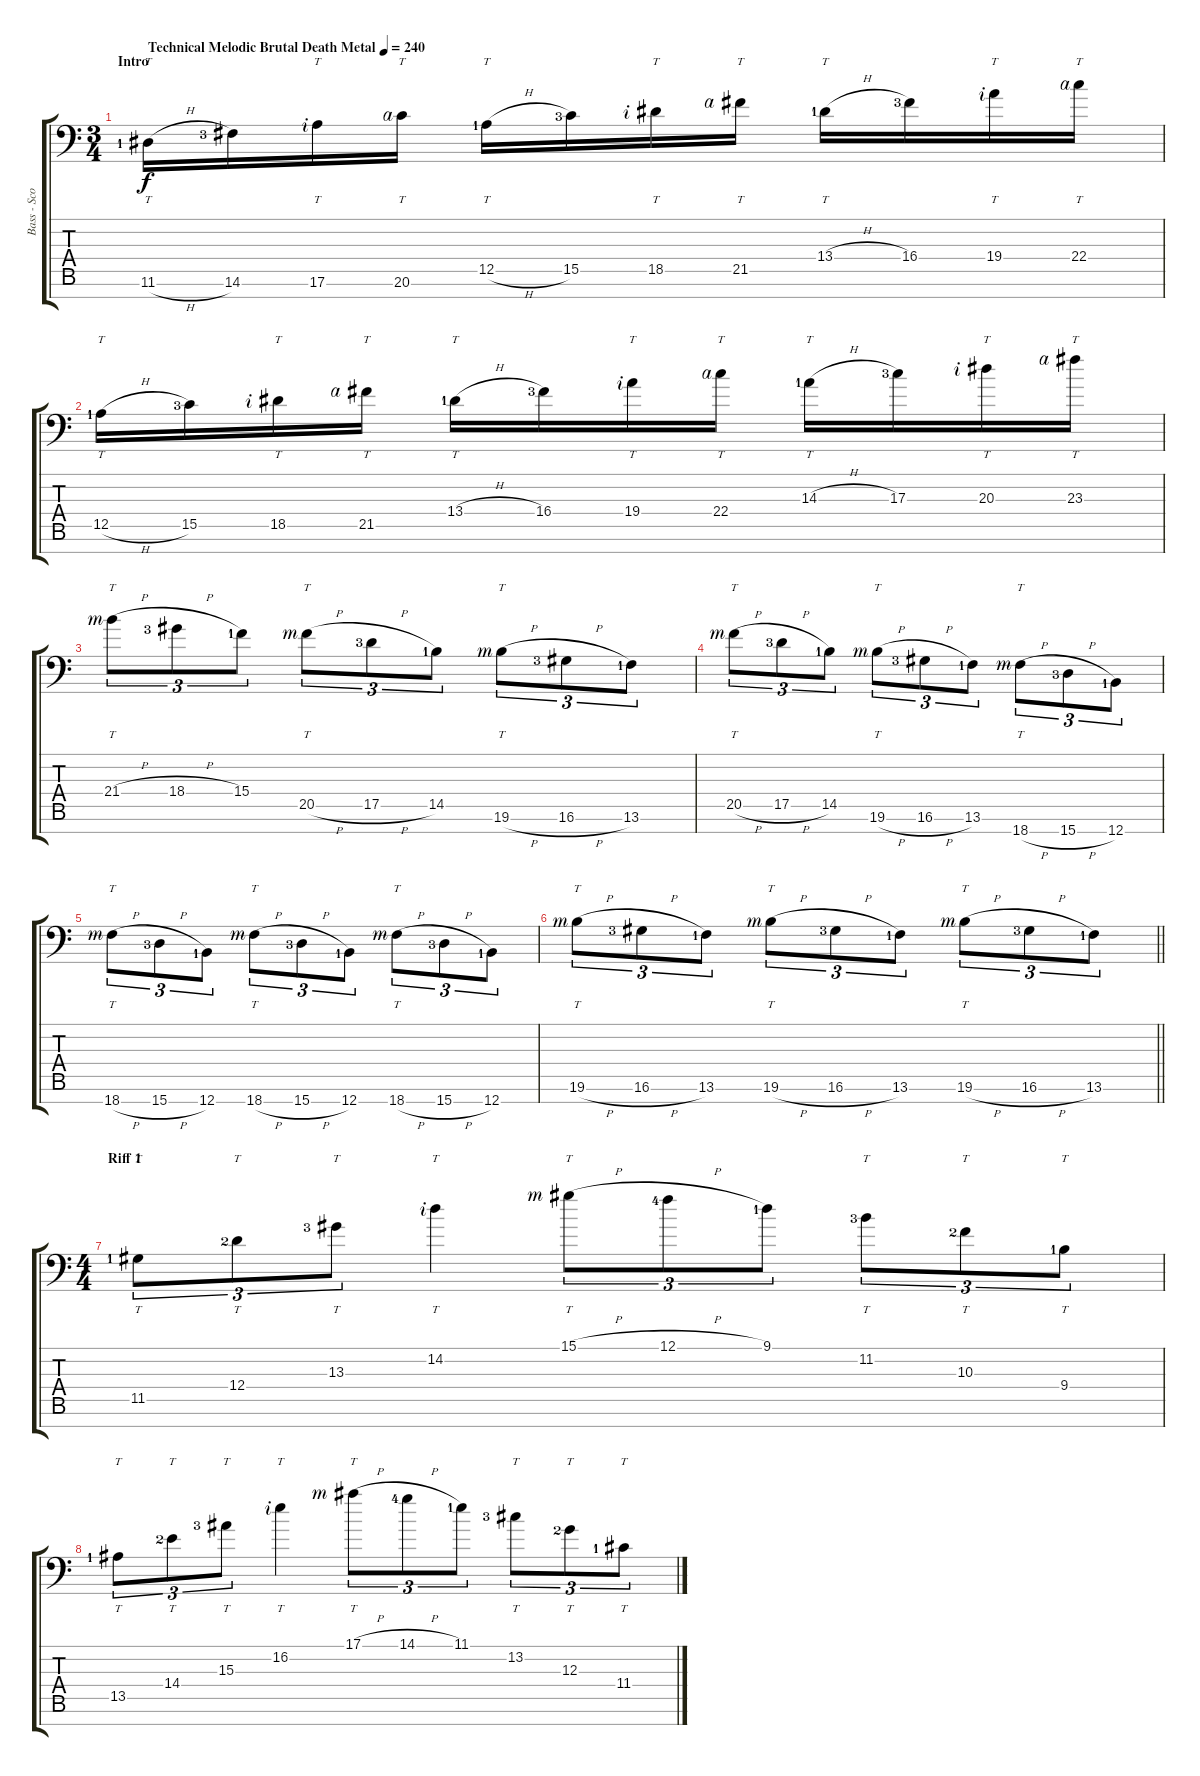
\track ("Bass - Scott Plummer" "Bass - Sco") {instrument electricbassfinger}
\staff {score tabs}
\tuning (F3 C3 G2 D2 A1 E1 B0) {hide}
\ts (3 4)
\section ("" "Intro")
\tempo (240 "Technical Melodic Brutal Death Metal")
\clef f4
\ks c
11.6{h lf 2}.16{tt dy f instrument electricbassfinger} 14.6{lf 4}.16 17.6{rf 2}.16{tt} 20.6{rf 4}.16{tt} 12.5{h lf 2}.16{tt} 15.5{lf 4}.16 18.5{rf 2}.16{tt} 21.5{rf 4}.16{tt} 13.4{h lf 2}.16{tt} 16.4{lf 4}.16 19.4{rf 2}.16{tt} 22.4{rf 4}.16{tt} |
12.5{h lf 2}.16{tt} 15.5{lf 4}.16 18.5{rf 2}.16{tt} 21.5{rf 4}.16{tt} 13.4{h lf 2}.16{tt} 16.4{lf 4}.16 19.4{rf 2}.16{tt} 22.4{rf 4}.16{tt} 14.3{h lf 2}.16{tt} 17.3{lf 4}.16 20.3{rf 2}.16{tt} 23.3{rf 4}.16{tt} |
21.4{h rf 3}.8{tt tu (3 2)} 18.4{h lf 4}.8{tu (3 2)} 15.4{lf 2}.8{tu (3 2)} 20.5{h rf 3}.8{tt tu (3 2)} 17.5{h lf 4}.8{tu (3 2)} 14.5{lf 2}.8{tu (3 2)} 19.6{h rf 3}.8{tt tu (3 2)} 16.6{h lf 4}.8{tu (3 2)} 13.6{lf 2}.8{tu (3 2)} |
20.5{h rf 3}.8{tt tu (3 2)} 17.5{h lf 4}.8{tu (3 2)} 14.5{lf 2}.8{tu (3 2)} 19.6{h rf 3}.8{tt tu (3 2)} 16.6{h lf 4}.8{tu (3 2)} 13.6{lf 2}.8{tu (3 2)} 18.7{h rf 3}.8{tt tu (3 2)} 15.7{h lf 4}.8{tu (3 2)} 12.7{lf 2}.8{tu (3 2)} |
18.7{h rf 3}.8{tt tu (3 2)} 15.7{h lf 4}.8{tu (3 2)} 12.7{lf 2}.8{tu (3 2)} 18.7{h rf 3}.8{tt tu (3 2)} 15.7{h lf 4}.8{tu (3 2)} 12.7{lf 2}.8{tu (3 2)} 18.7{h rf 3}.8{tt tu (3 2)} 15.7{h lf 4}.8{tu (3 2)} 12.7{lf 2}.8{tu (3 2)} |
\barLineRight lightlight
19.6{h rf 3}.8{tt tu (3 2)} 16.6{h lf 4}.8{tu (3 2)} 13.6{lf 2}.8{tu (3 2)} 19.6{h rf 3}.8{tt tu (3 2)} 16.6{h lf 4}.8{tu (3 2)} 13.6{lf 2}.8{tu (3 2)} 19.6{h rf 3}.8{tt tu (3 2)} 16.6{h lf 4}.8{tu (3 2)} 13.6{lf 2}.8{tu (3 2)} |
\ts (4 4)
\section ("" "Riff 1")
11.5{lf 2}.8{tt tu (3 2)} 12.4{lf 3}.8{tt tu (3 2)} 13.3{lf 4}.8{tt tu (3 2)} 14.2{rf 2}.4{tt} 15.1{h rf 3}.8{tt tu (3 2)} 12.1{h lf 5}.8{tu (3 2)} 9.1{lf 2}.8{tu (3 2)} 11.2{lf 4}.8{tt tu (3 2)} 10.3{lf 3}.8{tt tu (3 2)} 9.4{lf 2}.8{tt tu (3 2)} |
13.5{lf 2}.8{tt tu (3 2)} 14.4{lf 3}.8{tt tu (3 2)} 15.3{lf 4}.8{tt tu (3 2)} 16.2{rf 2}.4{tt} 17.1{h rf 3}.8{tt tu (3 2)} 14.1{h lf 5}.8{tu (3 2)} 11.1{lf 2}.8{tu (3 2)} 13.2{lf 4}.8{tt tu (3 2)} 12.3{lf 3}.8{tt tu (3 2)} 11.4{lf 2}.8{tt tu (3 2)}
